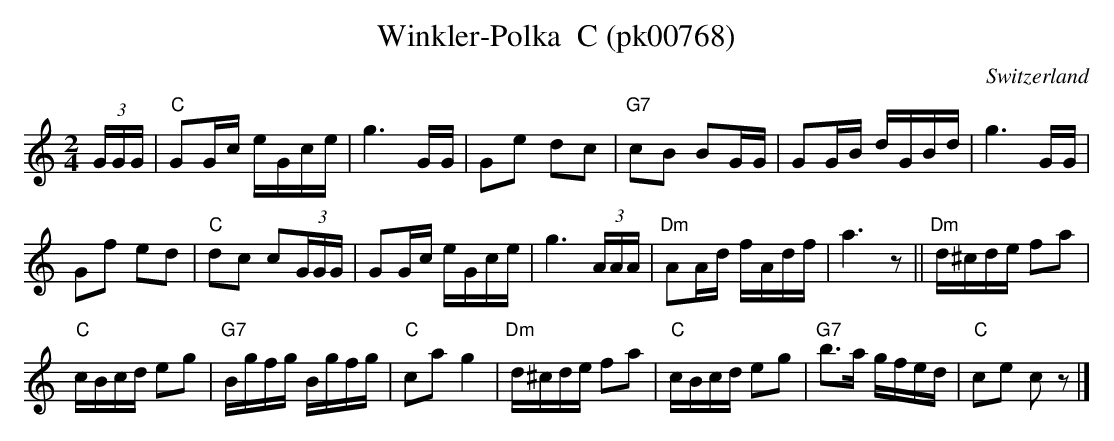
X:1
T: Winkler-Polka  C (pk00768)
O:Switzerland
M:2/4
L:1/16
K:C major
(3GGG | "C"G2Gc eGce | g6GG | G2e2 d2c2 | "G7"c2B2 B2GG | G2GB dGBd | g6GG |
G2f2 e2d2 | "C"d2c2 c2(3GGG | G2Gc eGce | g6 (3AAA | "Dm"A2Ad fAdf | a6z2 || "Dm"d^cde f2a2 |
"C"cBcd e2g2 | "G7"Bgfg Bgfg | "C"c2a2g4 | "Dm"d^cde f2a2 | "C"cBcd e2g2 | "G7"b3a gfed | "C"c2e2 c2z2 |]
